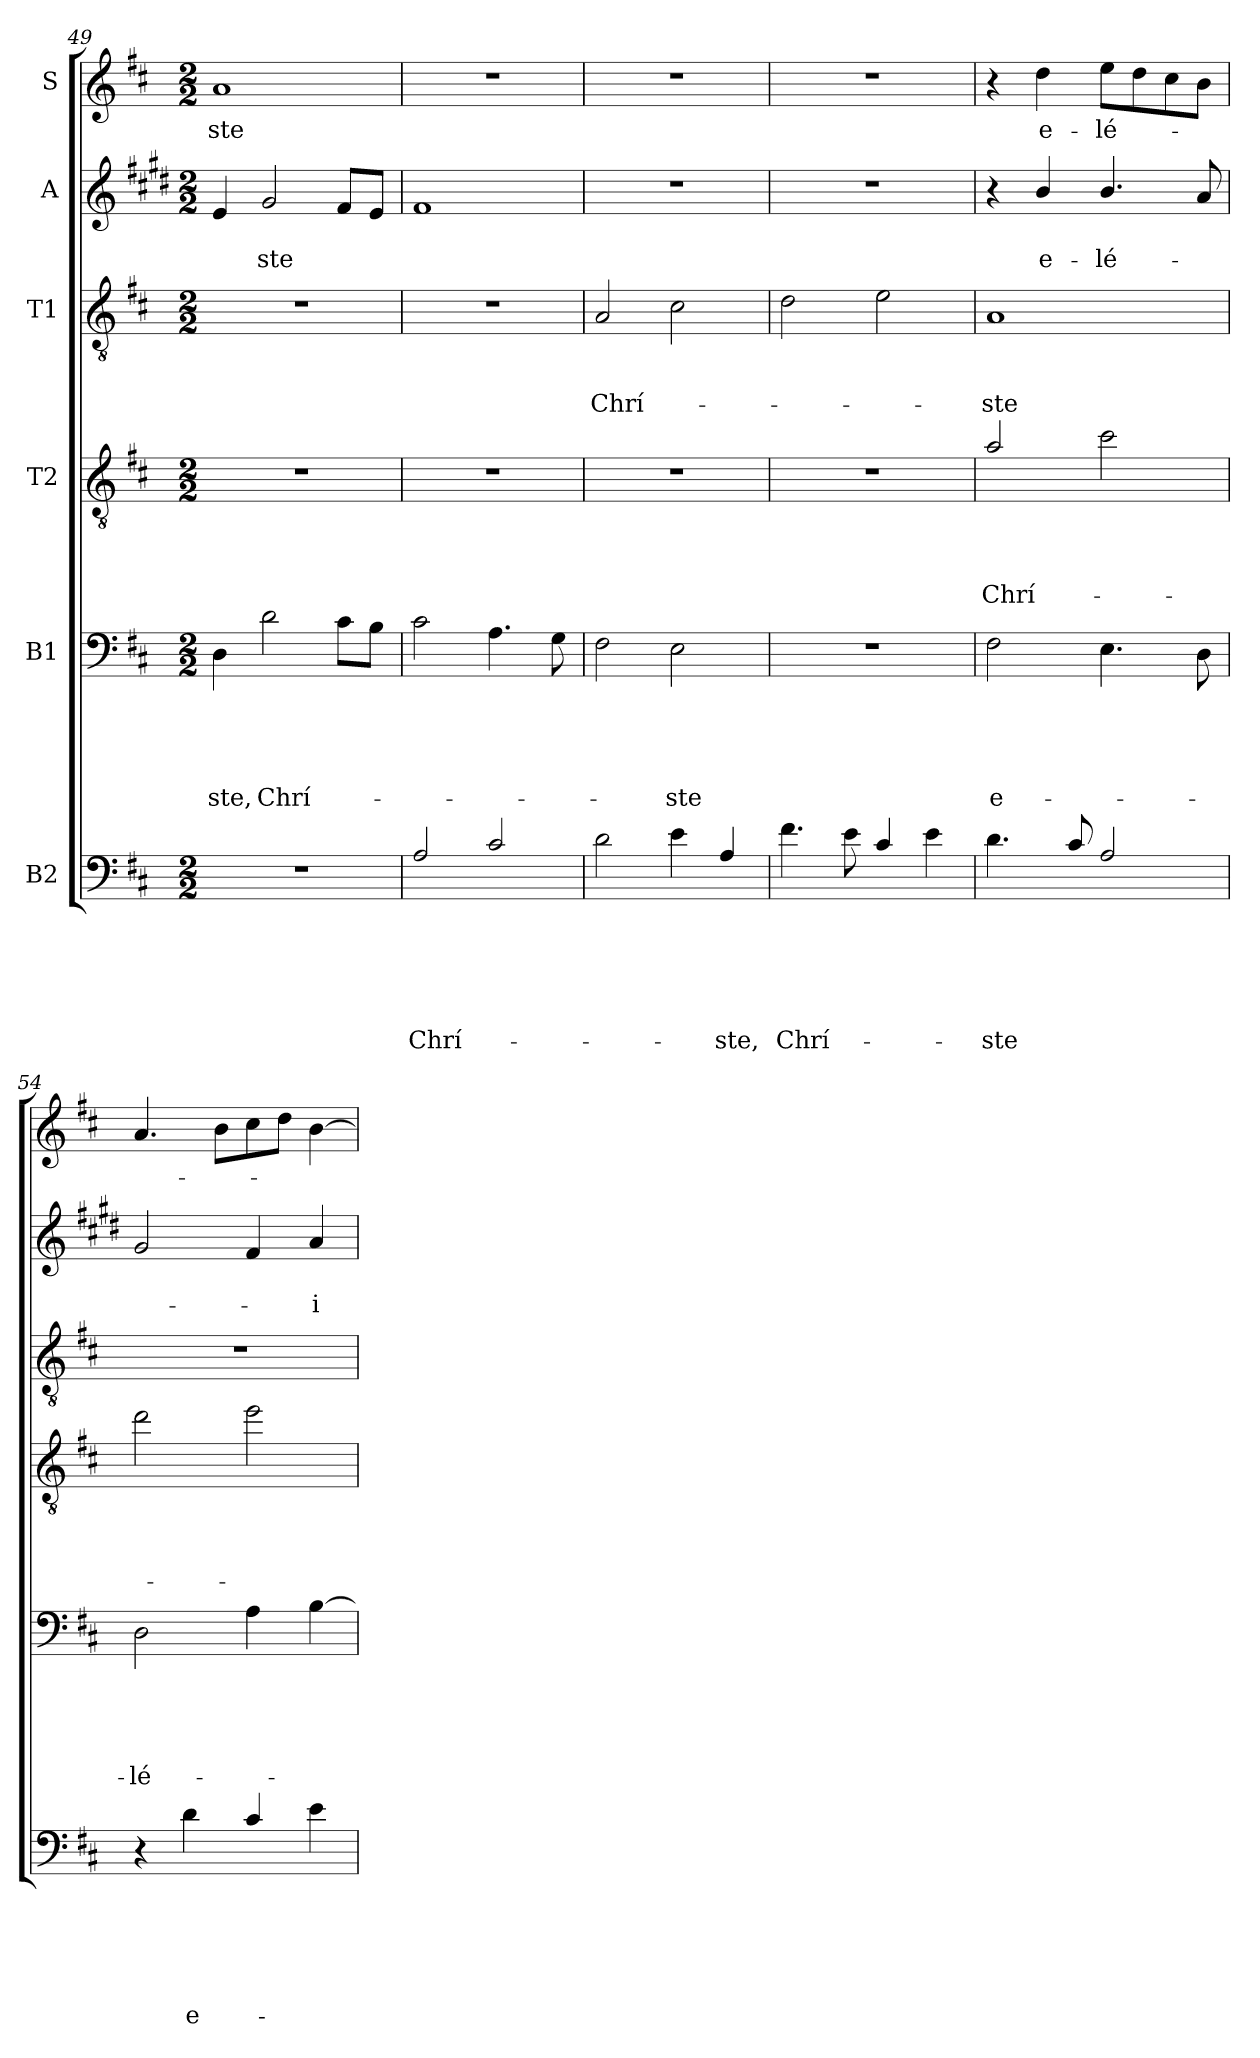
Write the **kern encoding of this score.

**kern	**text	**text	**text	**text	**text	**text	**kern	**text	**text	**text	**text	**text	**kern	**text	**text	**text	**text	**kern	**text	**text	**text	**kern	**text	**text	**kern	**text
*part6	*part6	*part6	*part6	*part6	*part6	*part6	*part5	*part5	*part5	*part5	*part5	*part5	*part4	*part4	*part4	*part4	*part4	*part3	*part3	*part3	*part3	*part2	*part2	*part2	*part1	*part1
*staff6	*staff6	*staff6	*staff6	*staff6	*staff6	*staff6	*staff5	*staff5	*staff5	*staff5	*staff5	*staff5	*staff4	*staff4	*staff4	*staff4	*staff4	*staff3	*staff3	*staff3	*staff3	*staff2	*staff2	*staff2	*staff1	*staff1
*I"B2	*	*	*	*	*	*	*I"B1	*	*	*	*	*	*I"T2	*	*	*	*	*I"T1	*	*	*	*I"A	*	*	*I"S	*
*clefF4	*	*	*	*	*	*	*clefF4	*	*	*	*	*	*clefGv2	*	*	*	*	*clefGv2	*	*	*	*clefG2	*	*	*clefG2	*
*ITrd7c12	*	*	*	*	*	*	*	*	*	*	*	*	*ITrd8c14	*	*	*	*	*	*	*	*	*ITrd1c2	*	*	*	*
*k[f#c#]	*	*	*	*	*	*	*k[f#c#]	*	*	*	*	*	*k[f#c#]	*	*	*	*	*k[f#c#]	*	*	*	*k[f#c#]	*	*	*k[f#c#]	*
*D:	*	*	*	*	*	*	*D:	*	*	*	*	*	*D:	*	*	*	*	*D:	*	*	*	*D:	*	*	*D:	*
*M2/2	*	*	*	*	*	*	*M2/2	*	*	*	*	*	*M2/2	*	*	*	*	*M2/2	*	*	*	*M2/2	*	*	*M2/2	*
=49	=49	=49	=49	=49	=49	=49	=49	=49	=49	=49	=49	=49	=49	=49	=49	=49	=49	=49	=49	=49	=49	=49	=49	=49	=49	=49
!	!	!	!	!	!	!	!	!	!	!	!	!LO:LY:b	!	!	!	!	!	!	!	!	!	!	!	!	!	!LO:LY:b
1r	.	.	.	.	.	.	4D\	.	.	.	.	-ste,	1r	.	.	.	.	1r	.	.	.	4d/	.	.	1a	-ste
!	!	!	!	!	!	!	!	!	!	!	!	!LO:LY:b	!	!	!	!	!	!	!	!	!	!	!	!LO:LY:b	!	!
.	.	.	.	.	.	.	2d\	.	.	.	.	Chrí-	.	.	.	.	.	.	.	.	.	2f#/	.	-ste	.	.
.	.	.	.	.	.	.	8c#\L	.	.	.	.	.	.	.	.	.	.	.	.	.	.	8e/L	.	.	.	.
.	.	.	.	.	.	.	8B\J	.	.	.	.	.	.	.	.	.	.	.	.	.	.	8d/J	.	.	.	.
=50	=50	=50	=50	=50	=50	=50	=50	=50	=50	=50	=50	=50	=50	=50	=50	=50	=50	=50	=50	=50	=50	=50	=50	=50	=50	=50
!	!	!	!	!	!	!LO:LY:b	!	!	!	!	!	!	!	!	!	!	!	!	!	!	!	!	!	!	!	!
2AA/	.	.	.	.	.	Chrí-	2c#\	.	.	.	.	.	1r	.	.	.	.	1r	.	.	.	1e	.	.	1r	.
2C#/	.	.	.	.	.	.	4.A\	.	.	.	.	.	.	.	.	.	.	.	.	.	.	.	.	.	.	.
.	.	.	.	.	.	.	8G\	.	.	.	.	.	.	.	.	.	.	.	.	.	.	.	.	.	.	.
=51	=51	=51	=51	=51	=51	=51	=51	=51	=51	=51	=51	=51	=51	=51	=51	=51	=51	=51	=51	=51	=51	=51	=51	=51	=51	=51
!	!	!	!	!	!	!	!	!	!	!	!	!	!	!	!	!	!	!	!	!	!LO:LY:b	!	!	!	!	!
2D\	.	.	.	.	.	.	2F#\	.	.	.	.	.	1r	.	.	.	.	2A/	.	.	Chrí-	1r	.	.	1r	.
!	!	!	!	!	!	!	!	!	!	!	!	!LO:LY:b	!	!	!	!	!	!	!	!	!	!	!	!	!	!
4E\	.	.	.	.	.	.	2E\	.	.	.	.	-ste	.	.	.	.	.	2c#\	.	.	.	.	.	.	.	.
!	!	!	!	!	!	!LO:LY:b	!	!	!	!	!	!	!	!	!	!	!	!	!	!	!	!	!	!	!	!
4AA/	.	.	.	.	.	-ste,	.	.	.	.	.	.	.	.	.	.	.	.	.	.	.	.	.	.	.	.
!!LO:PB:g=z
=52	=52	=52	=52	=52	=52	=52	=52	=52	=52	=52	=52	=52	=52	=52	=52	=52	=52	=52	=52	=52	=52	=52	=52	=52	=52	=52
!	!	!	!	!	!	!LO:LY:b	!	!	!	!	!	!	!	!	!	!	!	!	!	!	!	!	!	!	!	!
4.F#\	.	.	.	.	.	Chrí-	1r	.	.	.	.	.	1r	.	.	.	.	2d\	.	.	.	1r	.	.	1r	.
8E\	.	.	.	.	.	.	.	.	.	.	.	.	.	.	.	.	.	.	.	.	.	.	.	.	.	.
4C#/	.	.	.	.	.	.	.	.	.	.	.	.	.	.	.	.	.	2e\	.	.	.	.	.	.	.	.
4E\	.	.	.	.	.	.	.	.	.	.	.	.	.	.	.	.	.	.	.	.	.	.	.	.	.	.
=53	=53	=53	=53	=53	=53	=53	=53	=53	=53	=53	=53	=53	=53	=53	=53	=53	=53	=53	=53	=53	=53	=53	=53	=53	=53	=53
!	!	!	!	!	!	!LO:LY:b	!	!	!	!	!	!LO:LY:b	!	!	!	!	!LO:LY:b	!	!	!	!LO:LY:b	!	!	!	!	!
4.D\	.	.	.	.	.	-ste	2F#\	.	.	.	.	e-	2A/	.	.	.	Chrí-	1A	.	.	-ste	4r	.	.	4r	.
!	!	!	!	!	!	!	!	!	!	!	!	!	!	!	!	!	!	!	!	!	!	!	!	!LO:LY:b	!	!LO:LY:b
.	.	.	.	.	.	.	.	.	.	.	.	.	.	.	.	.	.	.	.	.	.	4a/	.	e-	4dd\	e-
8C#/	.	.	.	.	.	.	.	.	.	.	.	.	.	.	.	.	.	.	.	.	.	.	.	.	.	.
!	!	!	!	!	!	!	!	!	!	!	!	!	!	!	!	!	!	!	!	!	!	!	!	!LO:LY:b	!	!LO:LY:b
2AA/	.	.	.	.	.	.	4.E\	.	.	.	.	.	2c#\	.	.	.	.	.	.	.	.	4.a/	.	-lé-	8ee\L	-lé-
.	.	.	.	.	.	.	.	.	.	.	.	.	.	.	.	.	.	.	.	.	.	.	.	.	8dd\	.
.	.	.	.	.	.	.	.	.	.	.	.	.	.	.	.	.	.	.	.	.	.	.	.	.	8cc#\	.
.	.	.	.	.	.	.	8D\	.	.	.	.	.	.	.	.	.	.	.	.	.	.	8g/	.	.	8b\J	.
=54	=54	=54	=54	=54	=54	=54	=54	=54	=54	=54	=54	=54	=54	=54	=54	=54	=54	=54	=54	=54	=54	=54	=54	=54	=54	=54
!	!	!	!	!	!	!	!	!	!	!	!	!LO:LY:b	!	!	!	!	!	!	!	!	!	!	!	!	!	!
4r	.	.	.	.	.	.	2D\	.	.	.	.	-lé-	2d\	.	.	.	.	1r	.	.	.	2f#/	.	.	4.a/	.
!	!	!	!	!	!	!LO:LY:b	!	!	!	!	!	!	!	!	!	!	!	!	!	!	!	!	!	!	!	!
4D\	.	.	.	.	.	e-	.	.	.	.	.	.	.	.	.	.	.	.	.	.	.	.	.	.	.	.
.	.	.	.	.	.	.	.	.	.	.	.	.	.	.	.	.	.	.	.	.	.	.	.	.	8b\L	.
4C#/	.	.	.	.	.	.	4A\	.	.	.	.	.	2e\	.	.	.	.	.	.	.	.	4e/	.	.	8cc#\	.
.	.	.	.	.	.	.	.	.	.	.	.	.	.	.	.	.	.	.	.	.	.	.	.	.	8dd\J	.
!	!	!	!	!	!	!	!	!	!	!	!	!	!	!	!	!	!	!	!	!	!	!	!	!LO:LY:b	!	!
4E\	.	.	.	.	.	.	[4B\	.	.	.	.	.	.	.	.	.	.	.	.	.	.	4g/	.	-i-	[4b\	.
=	=	=	=	=	=	=	=	=	=	=	=	=	=	=	=	=	=	=	=	=	=	=	=	=	=	=
*-	*-	*-	*-	*-	*-	*-	*-	*-	*-	*-	*-	*-	*-	*-	*-	*-	*-	*-	*-	*-	*-	*-	*-	*-	*-	*-
